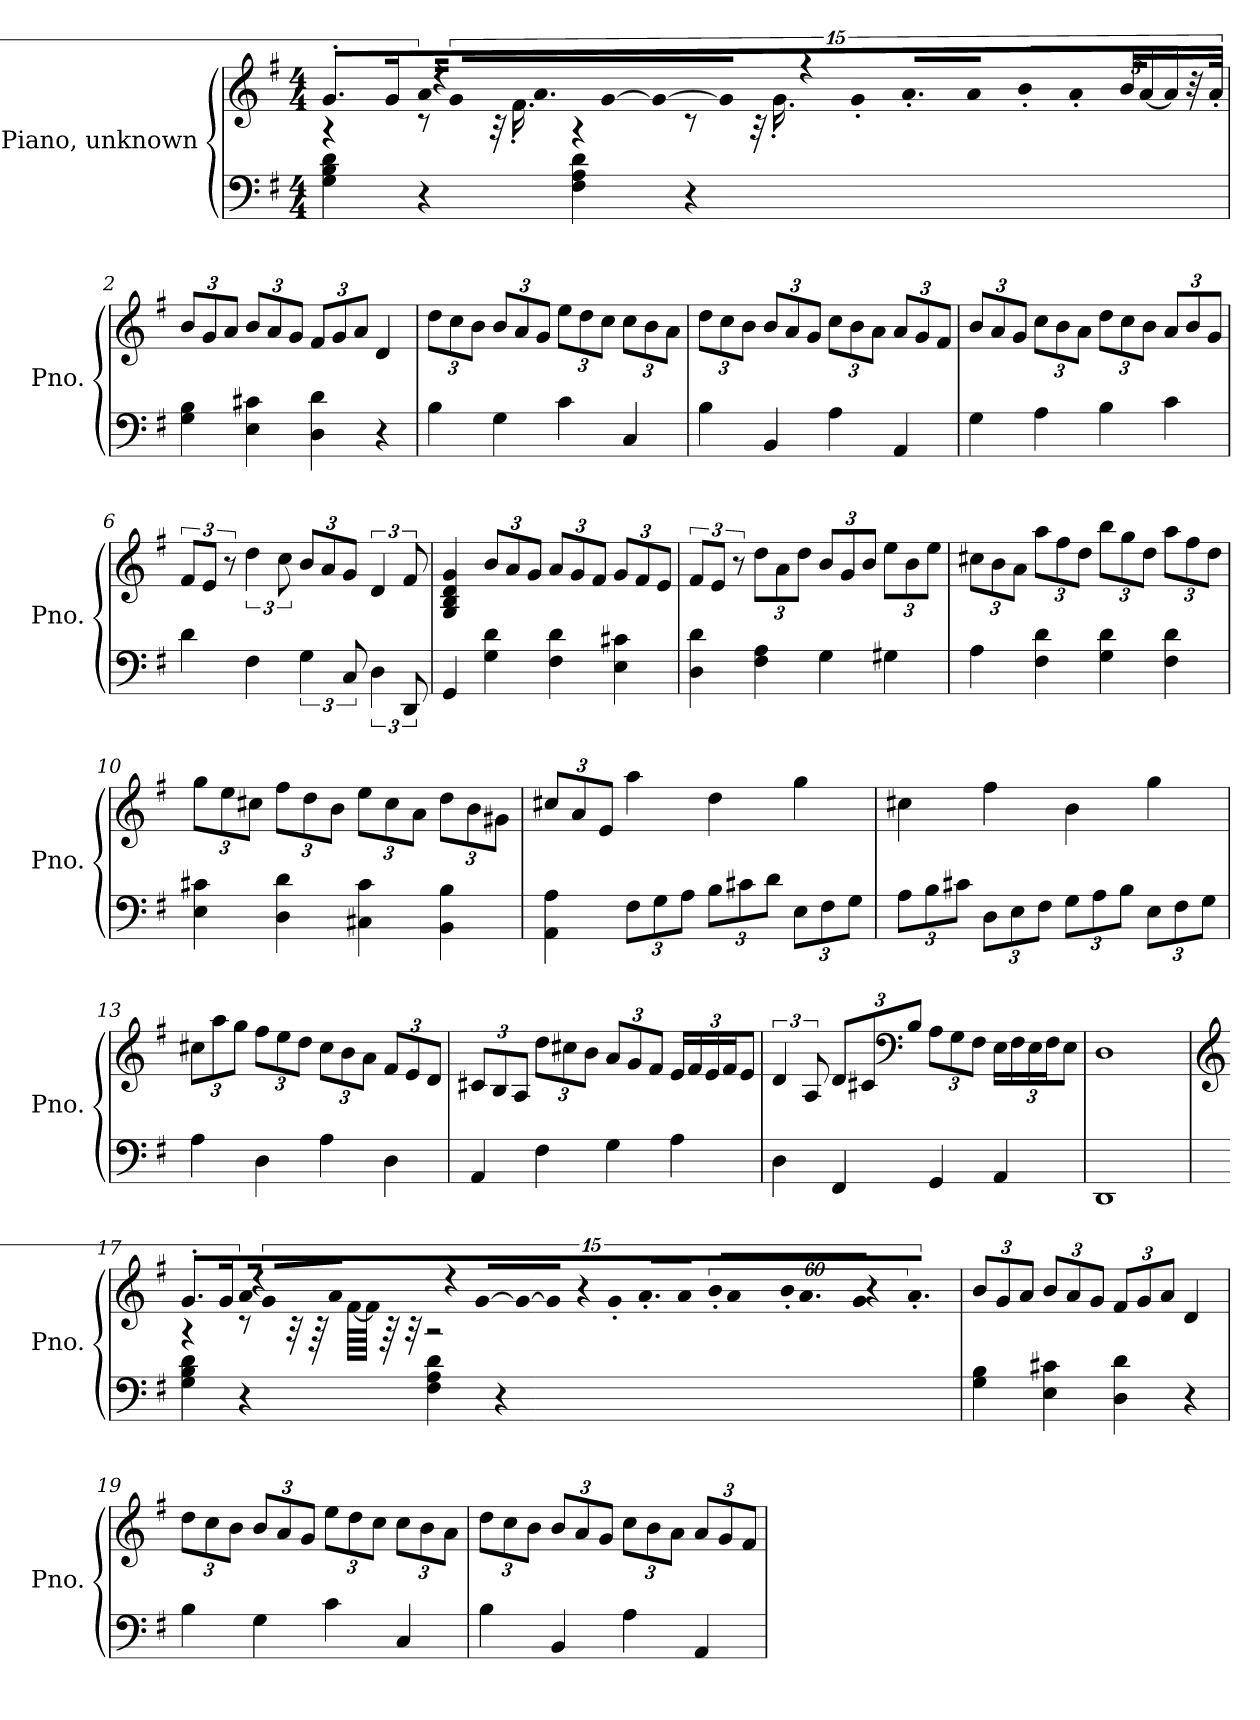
**kern	**kern
*part1	*part1
*staff2	*staff1
*I"Piano, unknown	*
*I'Pno.	*
*clefF4	*clefG2
*k[f#]	*k[f#]
*M4/4	*M4/4
*MM120	*MM120
=1	=1
*	*^
4G\ 4B\ 4d\	8.g'/L	4r
.	16g/L	.
!	!LO:N:vis=64	!
4r	960%17a/JJkk	8r
!	!LO:N:vis=64	!
.	960%17r	.
.	1920ryy	.
!	!LO:N:vis=64	!
.	960%17g/LLLL	.
!	!LO:N:vis=64.	!
.	640%17a/	.
!	!LO:N:vis=256	!
.	[1920%17g/JK	.
!	!LO:N:vis=32	!
.	640%23g/J_	.
.	16g/JJ]	32r
.	.	16.f#'\
.	32r	.
.	32g'/	.
4F#\ 4A\ 4d\	8.a'/L	4r
.	16a/Jk	.
4r	32b'/LLL	8r
.	32a'/	.
*	*Xbrackettup	*
.	48b/J	.
.	[24a/	.
.	16a/JJ]	32r
.	.	16.g'\
.	32r	.
.	32a'/	.
*	*v	*v
=2	=2
4G\ 4B\	12b/L
.	12g/
.	12a/J
4E\ 4c#X\	12b/L
.	12a/
.	12g/J
4D\ 4d\	12f#/L
.	12g/
.	12a/J
4r	4d/
!!LO:LB:g=z
=3	=3
4B\	12dd\L
.	12cc\
.	12b\J
4G\	12b/L
.	12a/
.	12g/J
4c\	12ee\L
.	12dd\
.	12cc\J
4C/	12cc\L
.	12b\
.	12a\J
=4	=4
4B\	12dd\L
.	12cc\
.	12b\J
4BB/	12b/L
.	12a/
.	12g/J
4A\	12cc\L
.	12b\
.	12a\J
4AA/	12a/L
.	12g/
.	12f#/J
=5	=5
4G\	12b/L
.	12a/
.	12g/J
4A\	12cc\L
.	12b\
.	12a\J
4B\	12dd\L
.	12cc\
.	12b\J
4c\	12a/L
.	12b/
.	12g/J
!!LO:LB:g=z
=6	=6
*	*brackettup
4d\	12f#/L
.	12e/J
.	12r
4F#\	6dd\
.	12cc\
*	*Xbrackettup
6G\	12b/L
.	12a/
12C/	12g/J
*	*brackettup
6D\	6d/
12DD/	12f#/
=7	=7
4GG/	4G/ 4B/ 4d/ 4g/
*	*Xbrackettup
4G\ 4d\	12b/L
.	12a/
.	12g/J
4F#\ 4d\	12a/L
.	12g/
.	12f#/J
4E\ 4c#X\	12g/L
.	12f#/
.	12e/J
=8	=8
*	*brackettup
4D\ 4d\	12f#/L
.	12e/J
.	12r
*	*Xbrackettup
4F#\ 4A\	12dd\L
.	12a\
.	12dd\J
4G\	12b/L
.	12g/
.	12b/J
4G#X\	12ee\L
.	12b\
.	12ee\J
=9	=9
4A\	12cc#X\L
.	12b\
.	12a\J
4F#\ 4d\	12aa\L
.	12ff#\
.	12dd\J
4G\ 4d\	12bb\L
.	12gg\
.	12dd\J
4F#\ 4d\	12aa\L
.	12ff#\
.	12dd\J
!!LO:LB:g=z
=10	=10
4E\ 4c#X\	12gg\L
.	12ee\
.	12cc#X\J
4D\ 4d\	12ff#\L
.	12dd\
.	12b\J
4C#X\ 4c#\	12ee\L
.	12cc#\
.	12a\J
4BB\ 4B\	12dd\L
.	12b\
.	12g#X\J
=11	=11
4AA\ 4A\	12cc#X/L
.	12a/
.	12e/J
*Xbrackettup	*
12F#\L	4aa\
12G\	.
12A\J	.
12B\L	4dd\
12c#X\	.
12d\J	.
12E\L	4gg\
12F#\	.
12G\J	.
=12	=12
12A\L	4cc#X\
12B\	.
12c#X\J	.
12D\L	4ff#\
12E\	.
12F#\J	.
12G\L	4b\
12A\	.
12B\J	.
12E\L	4gg\
12F#\	.
12G\J	.
!!LO:LB:g=z
=13	=13
4A\	12cc#X\L
.	12aa\
.	12gg\J
4D\	12ff#\L
.	12ee\
.	12dd\J
4A\	12cc#\L
.	12b\
.	12a\J
4D\	12f#/L
.	12e/
.	12d/J
=14	=14
4AA/	12c#X/L
.	12B/
.	12A/J
4F#\	12dd\L
.	12cc#X\
.	12b\J
4G\	12a/L
.	12g/
.	12f#/J
4A\	24e/LL
.	24f#/
.	24e/
.	24f#/J
.	12e/J
=15	=15
*	*brackettup
4D\	6d/
.	12A/
*	*Xbrackettup
4FF#/	12d/L
.	12c#X/
*	*clefF4
.	12B/J
4GG/	12A\L
.	12G\
.	12F#\J
4AA/	24E\LL
.	24F#\
.	24E\
.	24F#\J
.	12E\J
!!LO:LB:g=z
=16	=16
1DD	1D
=17	=17
*	*clefG2
*	*^
4G\ 4B\ 4d\	8.g'/L	4r
.	16g/L	.
*	*brackettup	*
!	!LO:N:vis=64	!
4r	960%17a/JJkk	8r
!	!LO:N:vis=64	!
.	960%17r	.
.	1920ryy	.
!	!LO:N:vis=64	!
.	960%17g/LLLL	.
!	!LO:N:vis=64	!
.	960%17a/JJJJ	.
!	!LO:N:vis=128	!
.	1920%17r	.
!	!LO:N:vis=256	!
.	[1920%17g/KKLLL	.
!	!LO:N:vis=32	!
.	640%23g/J_	.
.	16g/JJ]	32r
.	.	64r
.	.	[64f#\LLLL
.	32r	64f#\JJJJ]
.	.	64r
.	32g'/	32r
4F#\ 4A\ 4d\	8.a'/L	2r
.	16a/Jk	.
!	!LO:N:vis=32	!
4r	1920%53b'/LLL	.
!	!LO:N:vis=32	!
.	1920%53a/	.
.	1920ryy	.
!	!LO:N:vis=32	!
.	1920%53b'/J	.
.	18.a/	.
!	!LO:N:vis=32	!
.	1920%53g/JJk	.
!	!LO:N:vis=64	!
.	640%9r	.
.	36.a'/	.
*	*v	*v
=18	=18
*	*Xbrackettup
4G\ 4B\	12b/L
.	12g/
.	12a/J
4E\ 4c#X\	12b/L
.	12a/
.	12g/J
4D\ 4d\	12f#/L
.	12g/
.	12a/J
4r	4d/
!!LO:PB:g=z
=19	=19
4B\	12dd\L
.	12cc\
.	12b\J
4G\	12b/L
.	12a/
.	12g/J
4c\	12ee\L
.	12dd\
.	12cc\J
4C/	12cc\L
.	12b\
.	12a\J
=20	=20
4B\	12dd\L
.	12cc\
.	12b\J
4BB/	12b/L
.	12a/
.	12g/J
4A\	12cc\L
.	12b\
.	12a\J
4AA/	12a/L
.	12g/
.	12f#/J
=	=
*-	*-
